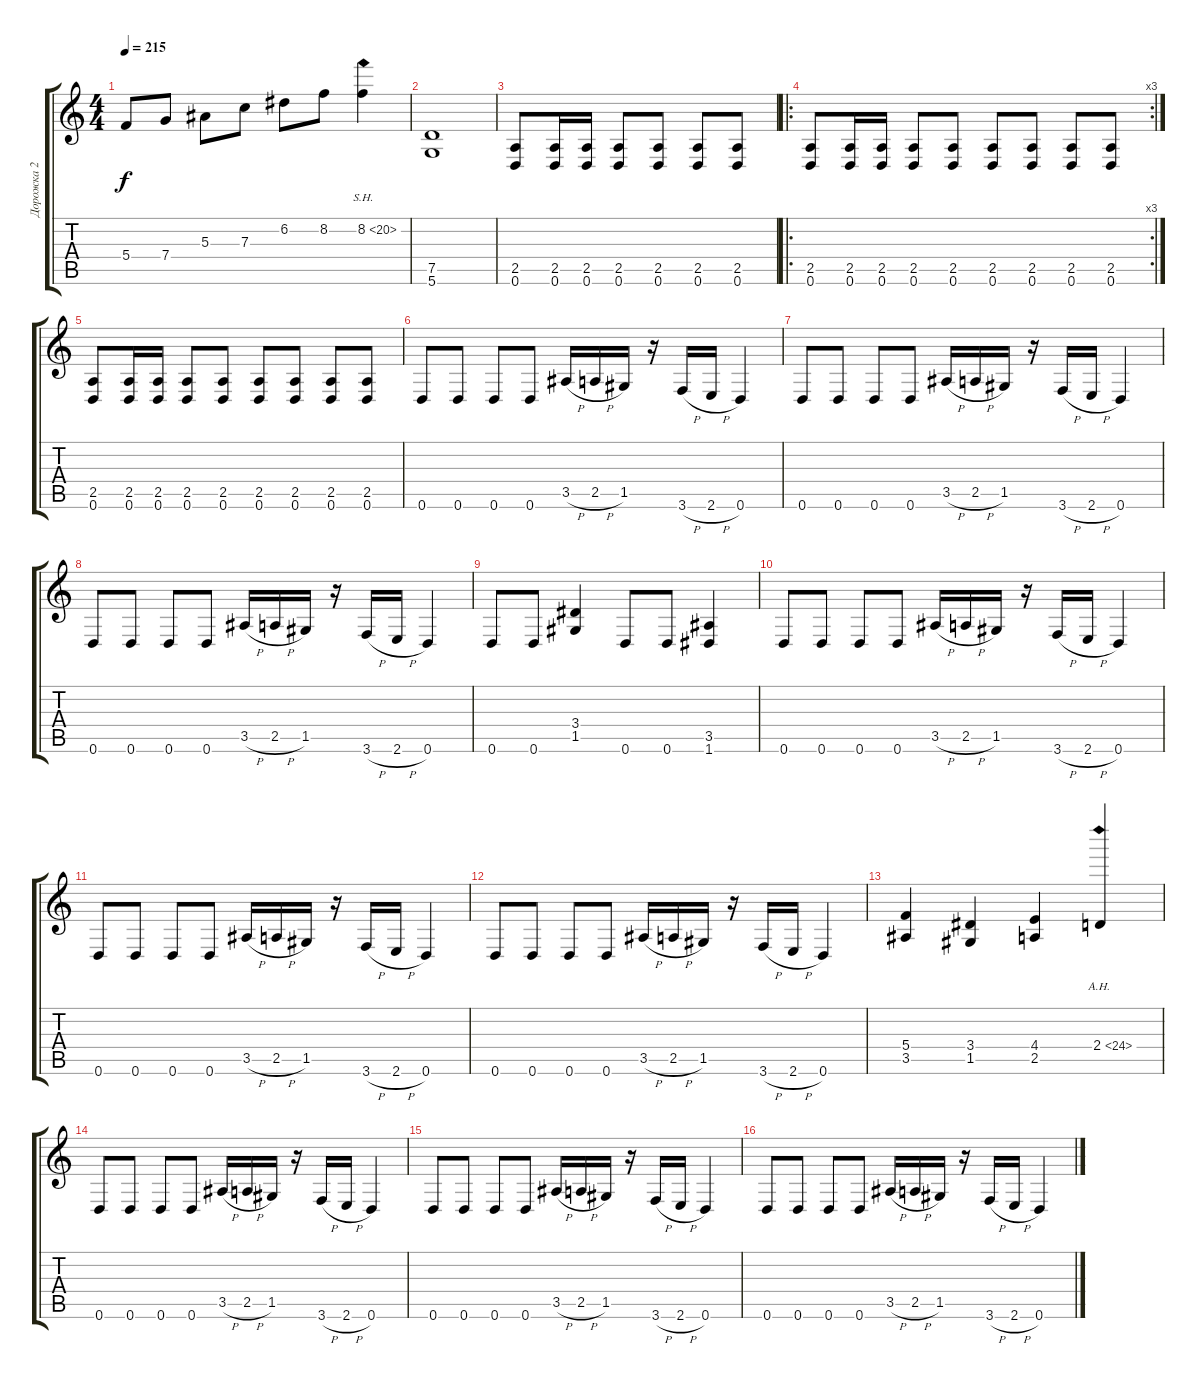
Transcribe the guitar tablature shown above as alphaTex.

\track ("Дорожка 2" "Дорожка 2") {instrument overdrivenguitar}
\staff {score tabs}
\tuning (D4 A3 F3 C3 G2 D2) {hide}
\ts (4 4)
\tempo 215
\clef g2
\ks c
5.4.8{dy f} 7.4.8 5.3.8 7.3.8 6.2.8 8.2.8 8.2{sh 12}.4 |
(7.5 5.6).1 |
(2.5 0.6).8 (2.5 0.6).16 (2.5 0.6).16 (2.5 0.6).8 (2.5 0.6).8 (2.5 0.6).8 (2.5 0.6).8 |
\ro
\rc 3
(2.5 0.6).8 (2.5 0.6).16 (2.5 0.6).16 (2.5 0.6).8 (2.5 0.6).8 (2.5 0.6).8 (2.5 0.6).8 (2.5 0.6).8 (2.5 0.6).8 |
(2.5 0.6).8 (2.5 0.6).16 (2.5 0.6).16 (2.5 0.6).8 (2.5 0.6).8 (2.5 0.6).8 (2.5 0.6).8 (2.5 0.6).8 (2.5 0.6).8 |
0.6.8 0.6.8 0.6.8 0.6.8 3.5{h}.16 2.5{h}.16 1.5.16 r.16 3.6{h}.16 2.6{h}.16 0.6.4 |
0.6.8 0.6.8 0.6.8 0.6.8 3.5{h}.16 2.5{h}.16 1.5.16 r.16 3.6{h}.16 2.6{h}.16 0.6.4 |
0.6.8 0.6.8 0.6.8 0.6.8 3.5{h}.16 2.5{h}.16 1.5.16 r.16 3.6{h}.16 2.6{h}.16 0.6.4 |
0.6.8 0.6.8 (3.4 1.5).4 0.6.8 0.6.8 (3.5 1.6).4 |
0.6.8 0.6.8 0.6.8 0.6.8 3.5{h}.16 2.5{h}.16 1.5.16 r.16 3.6{h}.16 2.6{h}.16 0.6.4 |
0.6.8 0.6.8 0.6.8 0.6.8 3.5{h}.16 2.5{h}.16 1.5.16 r.16 3.6{h}.16 2.6{h}.16 0.6.4 |
0.6.8 0.6.8 0.6.8 0.6.8 3.5{h}.16 2.5{h}.16 1.5.16 r.16 3.6{h}.16 2.6{h}.16 0.6.4 |
(5.4 3.5).4 (3.4 1.5).4 (4.4 2.5).4 2.4{ah 22}.4 |
0.6.8 0.6.8 0.6.8 0.6.8 3.5{h}.16 2.5{h}.16 1.5.16 r.16 3.6{h}.16 2.6{h}.16 0.6.4 |
0.6.8 0.6.8 0.6.8 0.6.8 3.5{h}.16 2.5{h}.16 1.5.16 r.16 3.6{h}.16 2.6{h}.16 0.6.4 |
0.6.8 0.6.8 0.6.8 0.6.8 3.5{h}.16 2.5{h}.16 1.5.16 r.16 3.6{h}.16 2.6{h}.16 0.6.4
